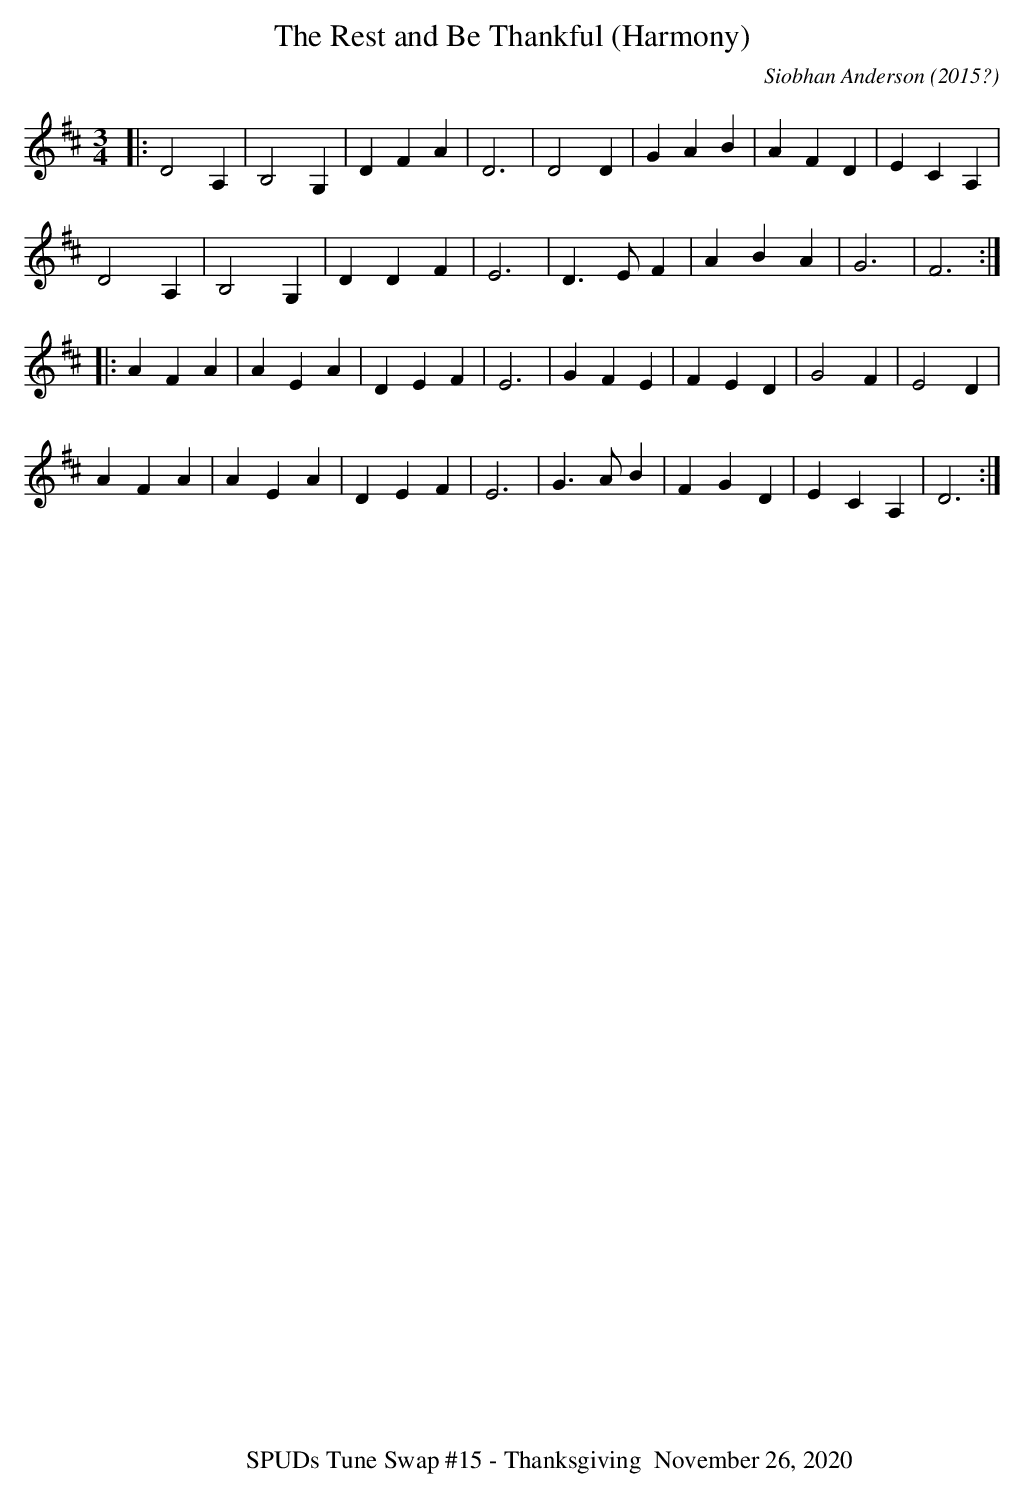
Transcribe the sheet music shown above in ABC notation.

X:1
T:The Rest and Be Thankful (Harmony)
C:Siobhan Anderson (2015?)
M: 3/4
L: 1/4
K: D
|:D2A,|B,2G,|DFA|D3|D2D|GAB|AFD|ECA,|
D2A,|B,2G,|DDF|E3|D>EF|ABA|G3|F3:|
|:AFA|AEA|DEF|E3|GFE|FED|G2F|E2D|
AFA|AEA|DEF|E3|G>AB|FGD|ECA,|D3:|
